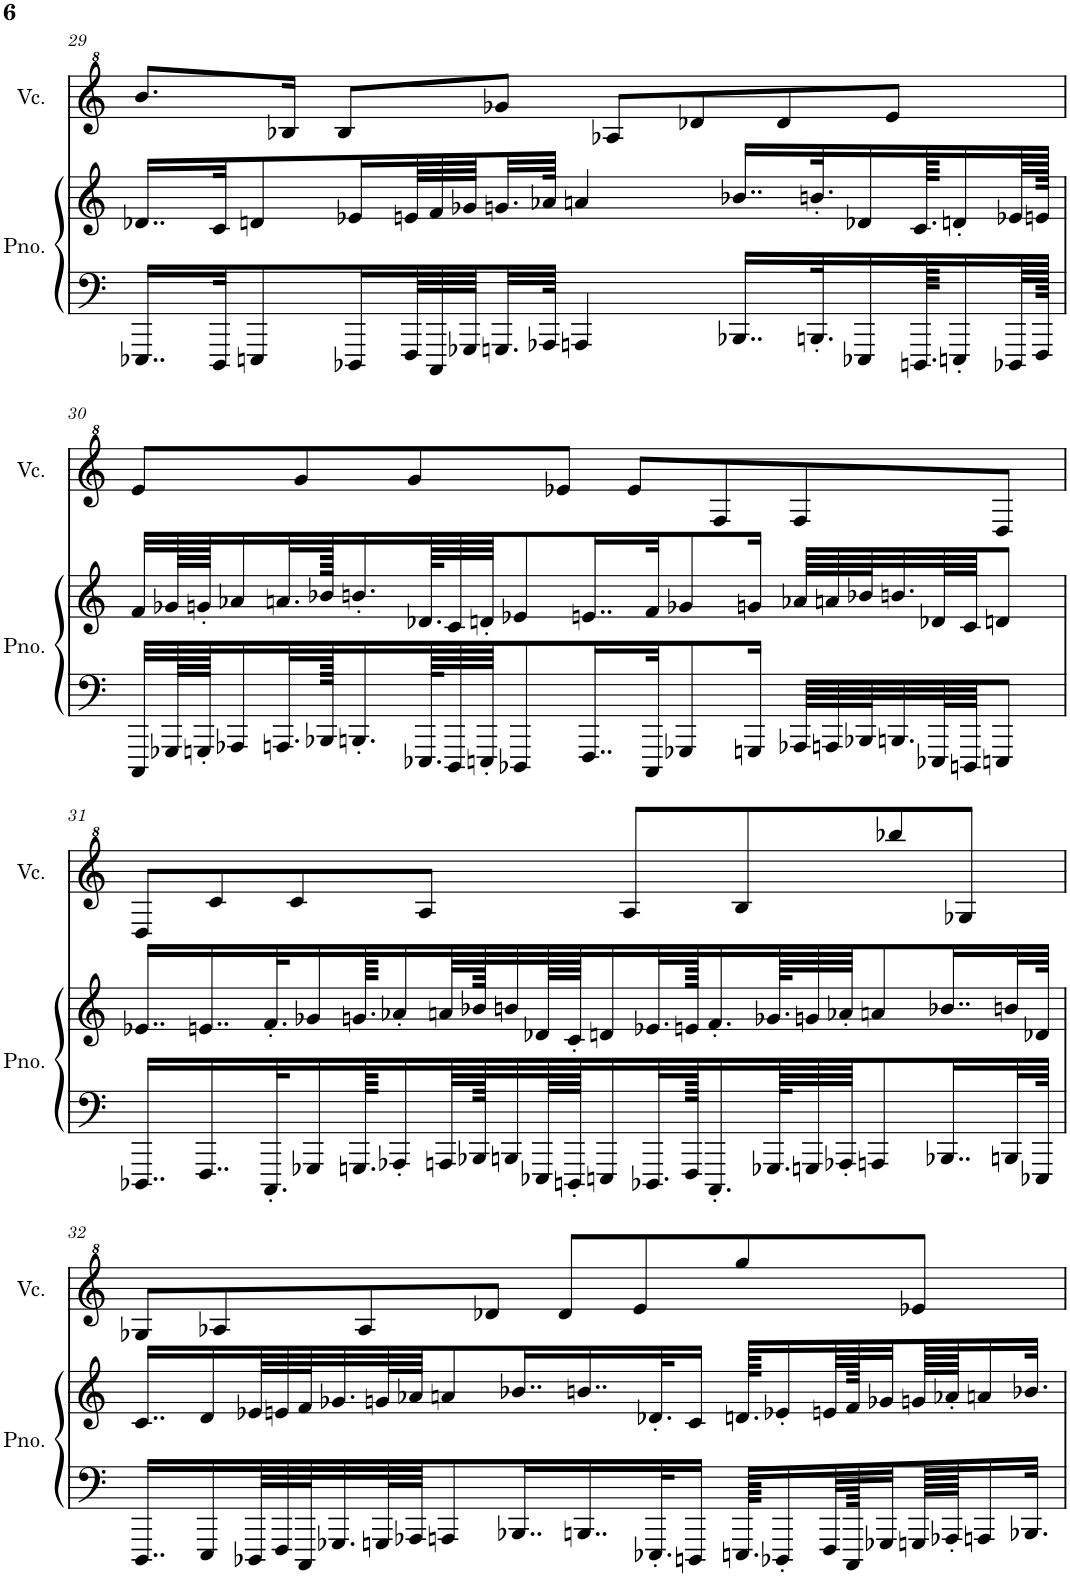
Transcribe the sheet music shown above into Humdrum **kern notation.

**kern	**kern	**kern
*part2	*part2	*part1
*staff3	*staff2	*staff1
*I"Grand Piano	*	*I"Violoncello
*I'Pno.	*	*I'Vc.
!!LO:PB:g=z
*clefF4	*clefG2	*clefG^2
*k[]	*k[]	*k[]
*M4/4	*M4/4	*M4/4
=29	=29	=29
16..EEE-X/LL	16..d-X/LL	8.bb/L
32DDD/JK	32c/JK	.
8EEEn/	8dn/	.
.	.	16b-X/Jk
.	.	8b-/L
16DDD-X/L	16e-X/L	.
64FFF/LL	64en/LL	.
64CCC/	64f/	.
64GGG-X/J	64g-X/J	.
32.GGGn/	32.gn/	8gg-X/J
64AAA-X/JJJk	64a-X/JJJk	.
4AAAn/	4an/	.
.	.	8a-X/L
.	.	8dd-X/
16..BBB-X/LL	16..b-X/LL	.
.	.	8dd-/
32.BBBn'/K	32.bn'/K	.
16EEE-X/	16d-X/	.
.	.	8ee/J
128.DDDn/KKK	128.c/KKK	.
16EEEn'/	16dn'/	.
64DDD-X/LL	64e-X/LL	.
256FFF/JJJJkk	256en/JJJJkk	.
!!LO:LB:g=z
=30	=30	=30
32CCC/LLL	32f/LLL	8ee/L
128GGG-X/LL	128g-X/LL	.
128GGGn'/JJJ	128gn'/JJJ	.
16AAA-X/	16a-X/	.
32.AAAn/L	32.an/L	.
.	.	8gg/
256BBB-X/JKKK	256b-X/JKKK	.
16.BBBn'/	16.bn'/	.
.	.	8gg/
128.EEE-X/KLL	128.d-X/KLL	.
64DDD/	64c/	.
64EEEn'/JJJ	64dn'/JJJ	.
8DDD-X/	8e-X/	.
.	.	8ee-X/J
16..FFF/L	16..en/L	.
.	.	8ee-/L
32CCC/JK	32f/JK	.
8GGG-X/	8g-X/	.
.	.	8f/
16GGGn/Jk	16gn/Jk	.
64AAA-X/LLLL	64a-X/LLLL	8f/
64AAAn/	64an/	.
64BBB-X/J	64b-X/J	.
32.BBBn/	32.bn/	.
64EEE-X/L	64d-X/L	.
64DDDn/JJJ	64c/JJJ	.
8EEEn/J	8dn/J	8d/J
!!LO:LB:g=z
=31	=31	=31
16..DDD-X/LL	16..e-X/LL	8d/L
16..FFF/	16..en/	.
.	.	8cc/
32.CCC'/K	32.f'/K	.
.	.	8cc/
16GGG-X/	16g-X/	.
128.GGGn/KKK	128.gn/KKK	.
16AAA-X'/	16a-X'/	.
.	.	8a/J
64AAAn/LL	64an/LL	.
256BBB-X/JKK	256b-X/JKK	.
32BBBn/	32bn/	.
128EEE-X/LL	128d-X/LL	.
128DDDn'/JJJ	128c'/JJJ	.
16EEEn/	16dn/	.
.	.	8a/L
32.DDD-X/L	32.e-X/L	.
256FFF/JKKK	256en/JKKK	.
16.CCC'/	16.f'/	.
.	.	8b/
128.GGG-X/KLL	128.g-X/KLL	.
64GGGn/	64gn/	.
64AAA-X'/JJJ	64a-X'/JJJ	.
8AAAn/	8an/	.
.	.	8bbb-X/
16..BBB-X/L	16..b-X/L	.
.	.	8g-X/J
32BBBn/L	32bn/L	.
64EEE-X/JJJk	64d-X/JJJk	.
!!LO:LB:g=z
=32	=32	=32
16..DDD/LL	16..c/LL	8g-X/L
16EEE/	16d/	.
.	.	8a-X/
64DDD-X/LL	64e-X/LL	.
64FFF/	64en/	.
64CCC/J	64f/J	.
32.GGG-X/	32.g-X/	.
.	.	8a-/
64GGGn/L	64gn/L	.
64AAA-X/JJJ	64a-X/JJJ	.
8AAAn/	8an/	.
.	.	8dd-X/J
16..BBB-X/L	16..b-X/L	.
.	.	8dd-/L
16..BBBn/	16..bn/	.
.	.	8ee/
32.EEE-X'/K	32.d-X'/K	.
16DDDn/JJ	16c/JJ	.
128.EEEn/KKKLL	128.dn/KKKLL	8ggg/
16DDD-X'/	16e-X'/	.
64FFF/LL	64en/LL	.
256CCC/JKK	256f/JKK	.
32GGG-X/	32g-X/	.
128GGGn/LL	128gn/LL	8ee-X/J
128AAA-X'/JJJ	128a-X'/JJJ	.
16AAAn/	16an/	.
32.BBB-X/JJk	32.b-X/JJk	.
=	=	=
*-	*-	*-
